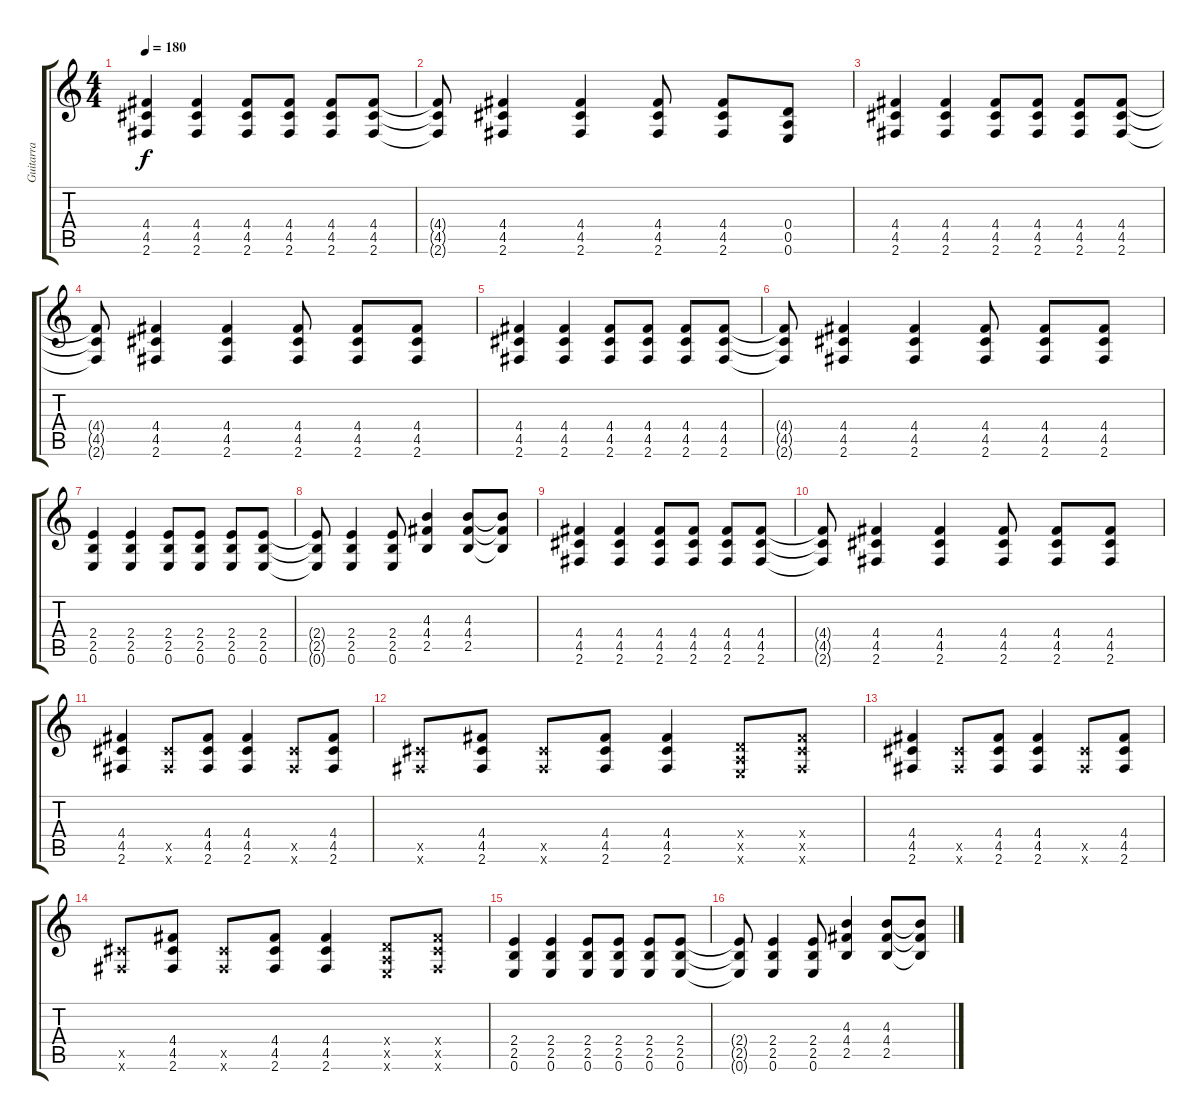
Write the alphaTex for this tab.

\track ("Guitarra" "Guitarra") {instrument overdrivenguitar}
\staff {score tabs}
\tuning (E4 B3 G3 D3 A2 E2) {hide}
\ts (4 4)
\tempo 180
\clef g2
\ks c
(4.4 4.5 2.6).4{dy f} (4.4 4.5 2.6).4 (4.4 4.5 2.6).8 (4.4 4.5 2.6).8 (4.4 4.5 2.6).8 (4.4 4.5 2.6).8 |
(4.4{t} 4.5{t} 2.6{t}).8 (4.4 4.5 2.6).4 (4.4 4.5 2.6).4 (4.4 4.5 2.6).8 (4.4 4.5 2.6).8 (0.4 0.5 0.6).8 |
(4.4 4.5 2.6).4 (4.4 4.5 2.6).4 (4.4 4.5 2.6).8 (4.4 4.5 2.6).8 (4.4 4.5 2.6).8 (4.4 4.5 2.6).8 |
(4.4{t} 4.5{t} 2.6{t}).8 (4.4 4.5 2.6).4 (4.4 4.5 2.6).4 (4.4 4.5 2.6).8 (4.4 4.5 2.6).8 (4.4 4.5 2.6).8 |
(4.4 4.5 2.6).4 (4.4 4.5 2.6).4 (4.4 4.5 2.6).8 (4.4 4.5 2.6).8 (4.4 4.5 2.6).8 (4.4 4.5 2.6).8 |
(4.4{t} 4.5{t} 2.6{t}).8 (4.4 4.5 2.6).4 (4.4 4.5 2.6).4 (4.4 4.5 2.6).8 (4.4 4.5 2.6).8 (4.4 4.5 2.6).8 |
(2.4 2.5 0.6).4 (2.4 2.5 0.6).4 (2.4 2.5 0.6).8 (2.4 2.5 0.6).8 (2.4 2.5 0.6).8 (2.4 2.5 0.6).8 |
(2.4{t} 2.5{t} 0.6{t}).8 (2.4 2.5 0.6).4 (2.4 2.5 0.6).8 (4.3 4.4 2.5).4 (4.3 4.4 2.5).8 (4.3{t} 4.4{t} 2.5{t}).8 |
(4.4 4.5 2.6).4 (4.4 4.5 2.6).4 (4.4 4.5 2.6).8 (4.4 4.5 2.6).8 (4.4 4.5 2.6).8 (4.4 4.5 2.6).8 |
(4.4{t} 4.5{t} 2.6{t}).8 (4.4 4.5 2.6).4 (4.4 4.5 2.6).4 (4.4 4.5 2.6).8 (4.4 4.5 2.6).8 (4.4 4.5 2.6).8 |
(4.4 4.5 2.6).4 (4.5{x} 2.6{x}).8 (4.4 4.5 2.6).8 (4.4 4.5 2.6).4 (4.5{x} 2.6{x}).8 (4.4 4.5 2.6).8 |
(4.5{x} 2.6{x}).8 (4.4 4.5 2.6).8 (4.5{x} 2.6{x}).8 (4.4 4.5 2.6).8 (4.4 4.5 2.6).4 (0.4{x} 0.5{x} 0.6{x}).8 (4.4{x} 4.5{x} 2.6{x}).8 |
(4.4 4.5 2.6).4 (4.5{x} 2.6{x}).8 (4.4 4.5 2.6).8 (4.4 4.5 2.6).4 (4.5{x} 2.6{x}).8 (4.4 4.5 2.6).8 |
(4.5{x} 2.6{x}).8 (4.4 4.5 2.6).8 (4.5{x} 2.6{x}).8 (4.4 4.5 2.6).8 (4.4 4.5 2.6).4 (0.4{x} 0.5{x} 0.6{x}).8 (4.4{x} 4.5{x} 2.6{x}).8 |
(2.4 2.5 0.6).4 (2.4 2.5 0.6).4 (2.4 2.5 0.6).8 (2.4 2.5 0.6).8 (2.4 2.5 0.6).8 (2.4 2.5 0.6).8 |
(2.4{t} 2.5{t} 0.6{t}).8 (2.4 2.5 0.6).4 (2.4 2.5 0.6).8 (4.3 4.4 2.5).4 (4.3 4.4 2.5).8 (4.3{t} 4.4{t} 2.5{t}).8
